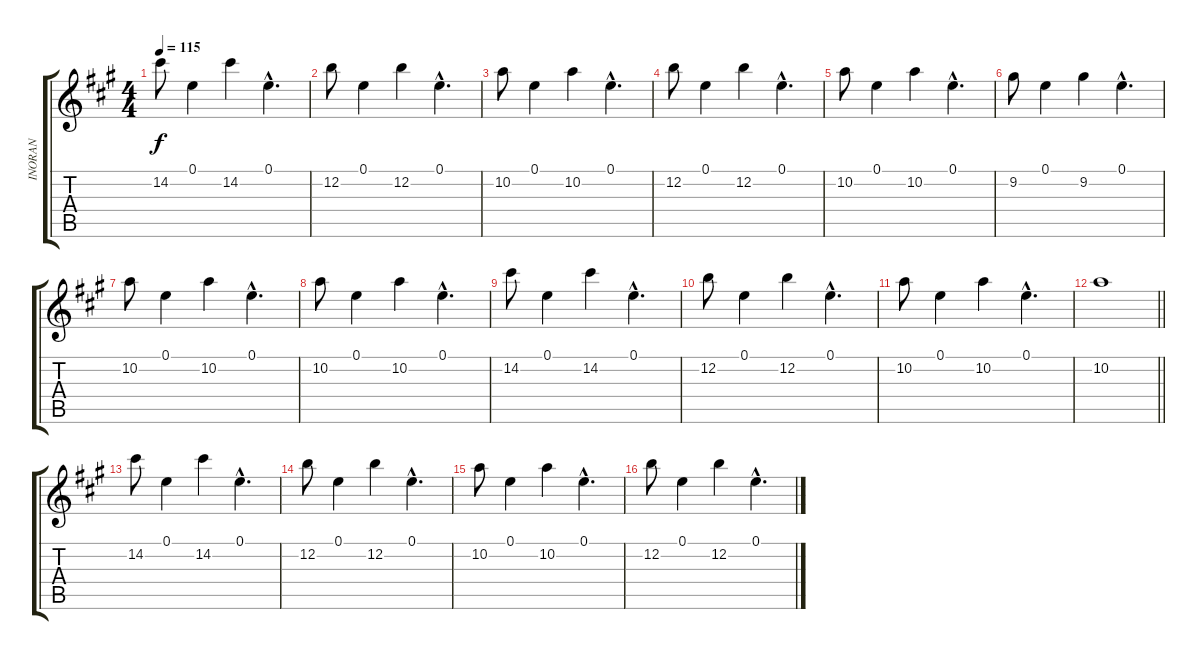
\track ("INORAN" "INORAN") {instrument electricguitarclean}
\staff {score tabs}
\tuning (E4 B3 G3 D3 A2 E2) {hide}
\ts (4 4)
\tempo 115
\clef g2
\ks a
14.2.8{dy f balance 13 instrument electricguitarclean} 0.1.4 14.2.4 0.1{hac}.4{d} |
12.2.8{balance 8} 0.1.4 12.2.4 0.1{hac}.4{d} |
10.2.8{balance 3} 0.1.4 10.2.4 0.1{hac}.4{d} |
12.2.8{balance 8} 0.1.4 12.2.4 0.1{hac}.4{d} |
10.2.8{balance 13} 0.1.4 10.2.4 0.1{hac}.4{d} |
9.2.8{balance 8} 0.1.4 9.2.4 0.1{hac}.4{d} |
10.2.8{balance 3} 0.1.4 10.2.4 0.1{hac}.4{d} |
10.2.8{balance 8} 0.1.4 10.2.4 0.1{hac}.4{d} |
14.2.8{balance 13} 0.1.4 14.2.4 0.1{hac}.4{d} |
12.2.8{balance 8} 0.1.4 12.2.4 0.1{hac}.4{d} |
10.2.8{balance 3} 0.1.4 10.2.4 0.1{hac}.4{d} |
\barLineRight lightlight
10.2.1{balance 8} |
14.2.8{balance 13} 0.1.4 14.2.4 0.1{hac}.4{d} |
12.2.8{balance 8} 0.1.4 12.2.4 0.1{hac}.4{d} |
10.2.8{balance 3} 0.1.4 10.2.4 0.1{hac}.4{d} |
12.2.8{balance 8} 0.1.4 12.2.4 0.1{hac}.4{d}
